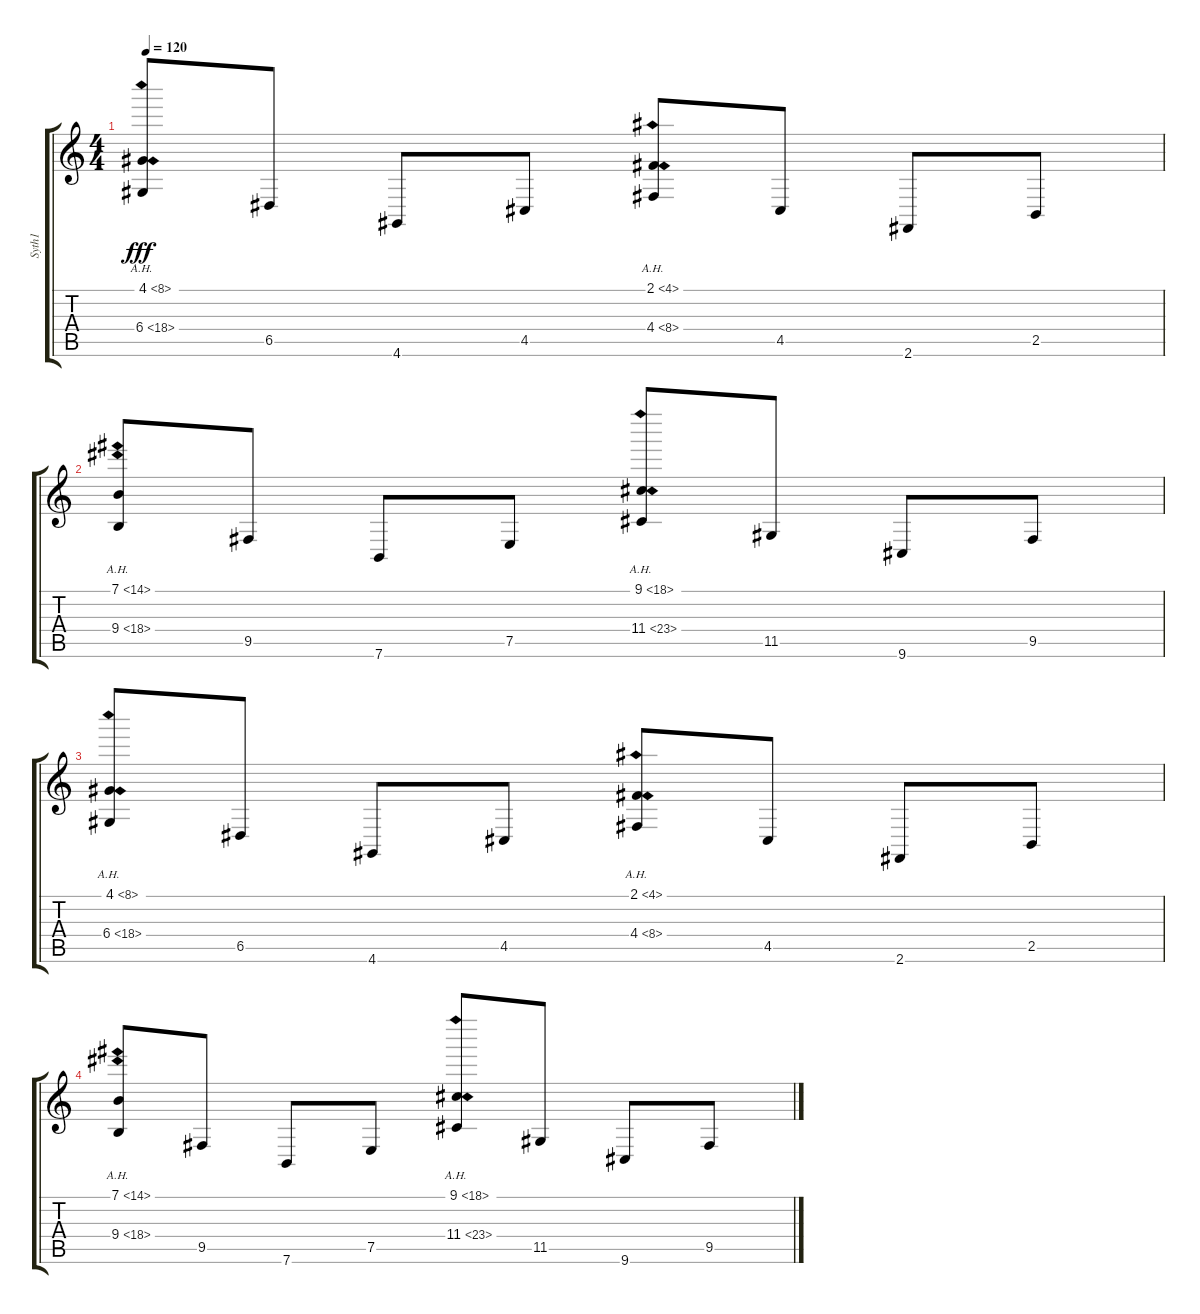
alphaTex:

\track ("Syth1" "Syth1") {instrument lead8bassandlead}
\staff {score tabs}
\tuning (E4 B3 G3 D3 A2 E2) {hide}
\ts (4 4)
\tempo 120
\clef g2
\ks c
(4.1{ah 4} 6.4{ah 12}).8{dy fff volume 8} 6.5.8 4.6.8 4.5.8 (2.1{ah 2} 4.4{ah 4}).8 4.5.8 2.6.8 2.5.8 |
(7.1{ah 7} 9.4{ah 9}).8 9.5.8 7.6.8 7.5.8 (9.1{ah 9} 11.4{ah 12}).8 11.5.8 9.6.8 9.5.8 |
(4.1{ah 4} 6.4{ah 12}).8{volume 0} 6.5.8 4.6.8 4.5.8 (2.1{ah 2} 4.4{ah 4}).8 4.5.8 2.6.8 2.5.8 |
(7.1{ah 7} 9.4{ah 9}).8 9.5.8 7.6.8 7.5.8 (9.1{ah 9} 11.4{ah 12}).8 11.5.8 9.6.8 9.5.8
